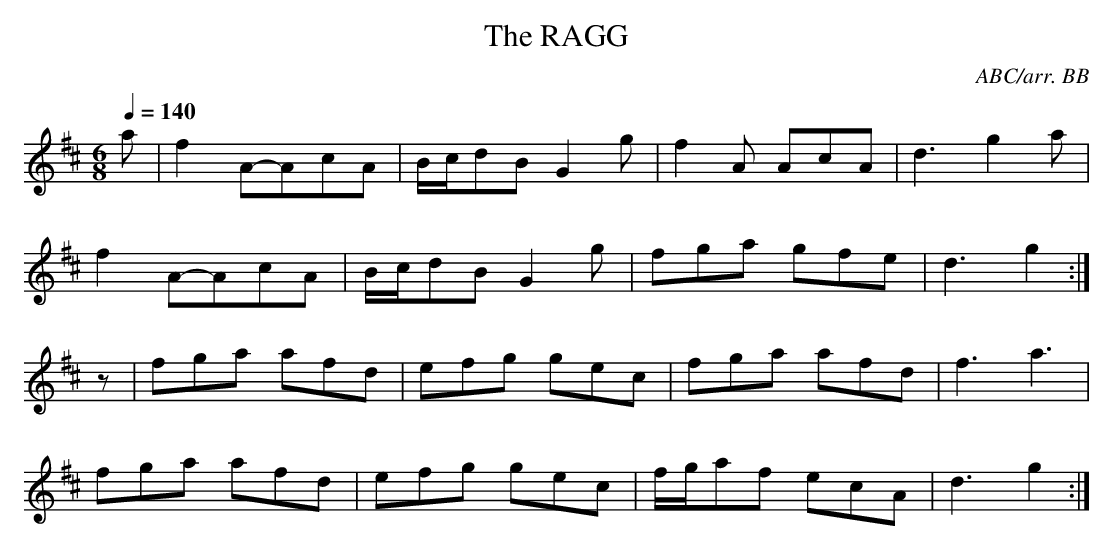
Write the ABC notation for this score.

X:1
T:RAGG, The
C:ABC/arr. BB
(unless this is intended as a D modal tune?)
L:1/8
Q:1/4=140
M:6/8
K:D
a|f2A-AcA|B/c/dB G2g|f2A AcA|d3 g2a|
f2A-AcA|B/c/dB G2g|fga gfe|d3 g2 :|
z|fga afd|efg gec|fga afd|f3 a3|
fga afd|efg gec|f/g/af ecA|d3 g2 :|
